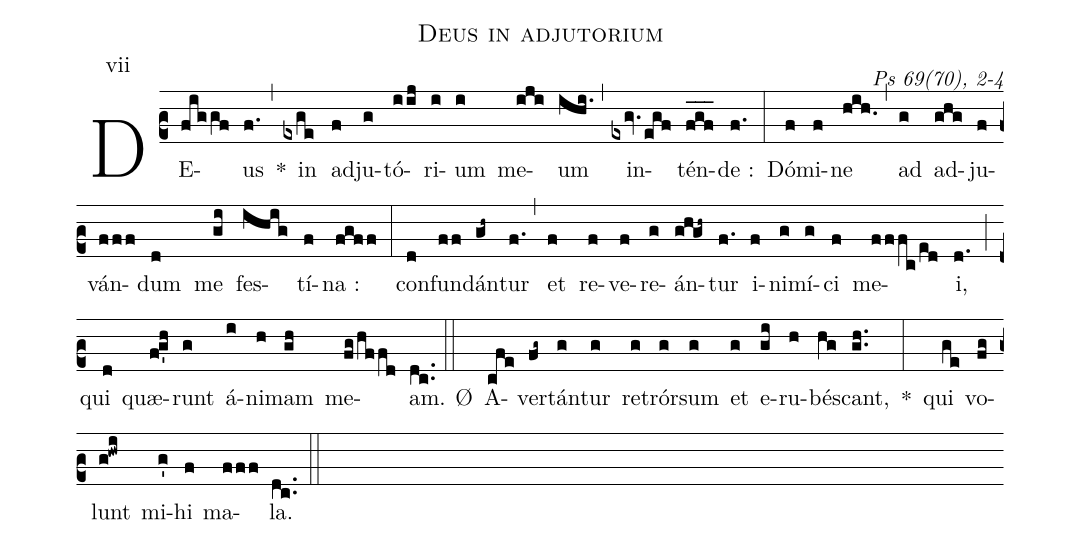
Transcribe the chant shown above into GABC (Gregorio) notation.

name:Deus in adjutorium;
commentary: Ps 69(70), 2-4;
mode:vii;
%%
(c2) DE(figgf)us(f.) *(,) in(exge) ad(f)ju(g)tó(iij)ri(i)um(i) me(iji)um(ihi.) (,) in(exgv./egf)tén(fgf___)de~:(f.) (:) Dó(f)mi(f)ne(hih.) (,) ad(g) ad(ghg)ju(f)ván(fff)dum(d) me(gi) fes(ihig)tí(f)na~:(fgff) (:) con(d)fun(ff)dán(gh~)tur(f.) (,) et(f) re(f)ve(f)re(g)án(g!h!gh~)tur(f.) i(f)ni(g)mí(g)ci(f) me(fffc/ed)i,(d.) (;) qui(d) quæ(f!g'h)runt(g) á(i)ni(h)mam(gh) me(fg/hffd)am.(dc..) (::) Ø() A(cfe)ver(fg~)tán(g)tur(g) ret(g)rór(g)sum(g) et(g) e(gi)ru(h)bé(hg)scant,(gh..) *(:) qui(ge) vo(fg)lunt(g!hwi) mi(g')hi(f) ma(fff)la.(dc..) (::)
